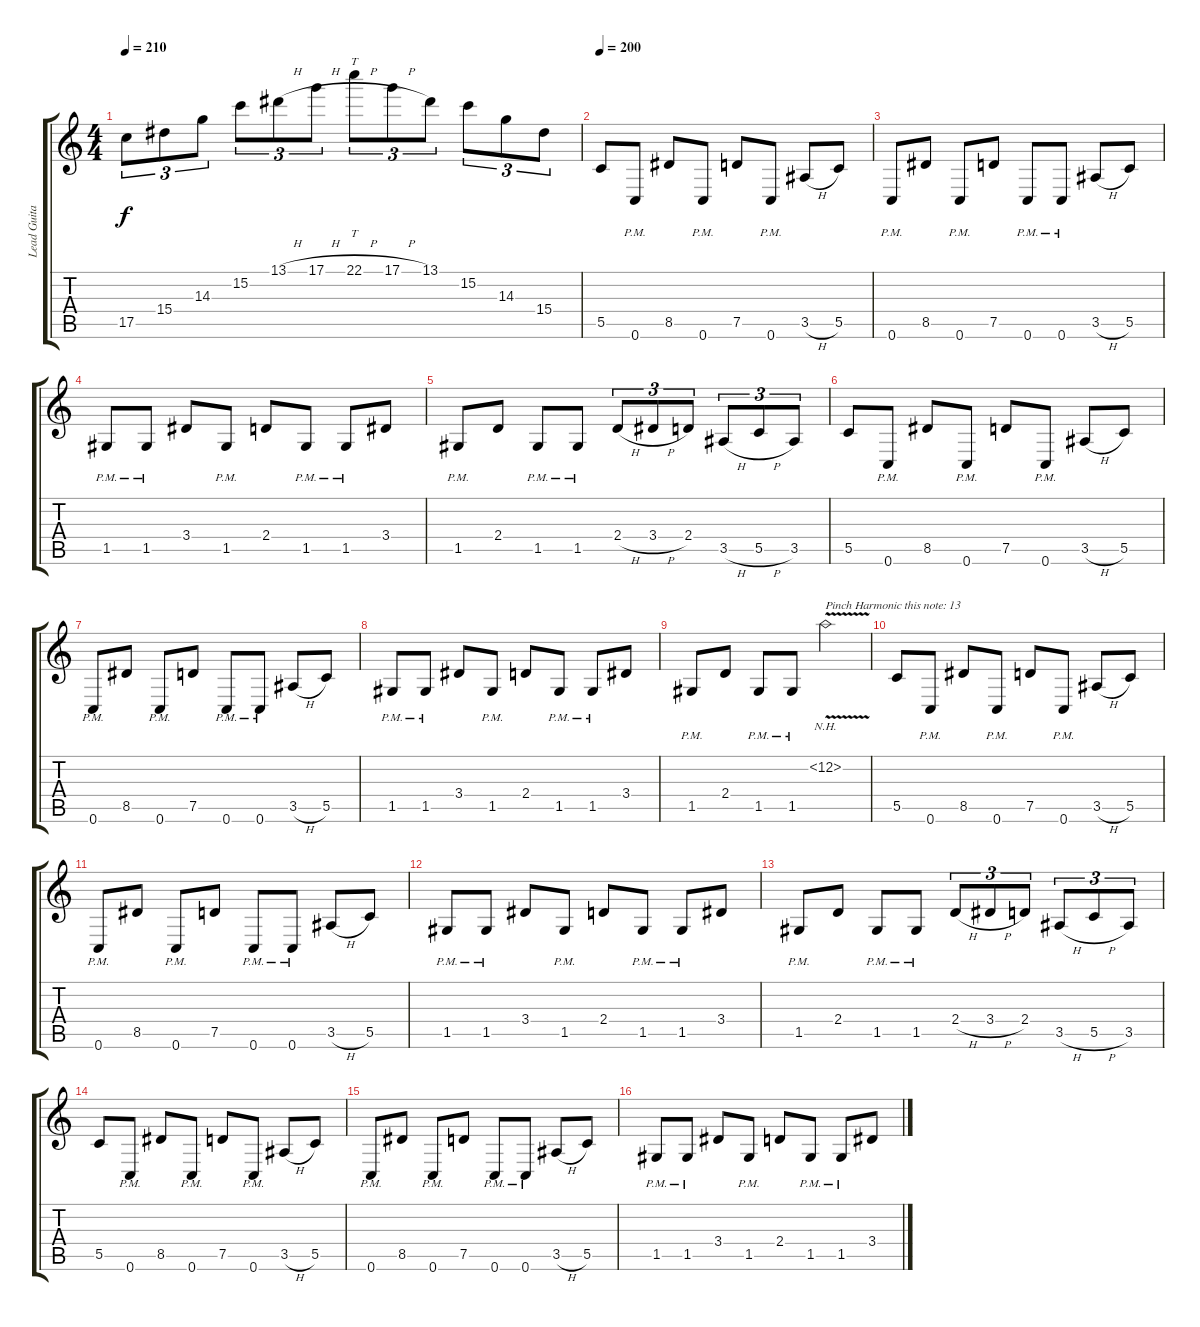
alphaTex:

\track ("Lead Guitar" "Lead Guita") {instrument distortionguitar}
\staff {score tabs}
\tuning (D4 A3 F3 C3 G2 C2) {hide}
\ts (4 4)
\tempo 210
\clef g2
\ks c
17.5.8{tu (3 2) dy f} 15.4.8{tu (3 2)} 14.3.8{tu (3 2)} 15.2.8{tu (3 2)} 13.1{h}.8{tu (3 2)} 17.1{h}.8{tu (3 2)} 22.1{h}.8{tt tu (3 2)} 17.1{h}.8{tu (3 2)} 13.1.8{tu (3 2)} 15.2.8{tu (3 2)} 14.3.8{tu (3 2)} 15.4.8{tu (3 2)} |
\tempo 200
5.5.8 0.6{pm}.8 8.5.8 0.6{pm}.8 7.5.8 0.6{pm}.8 3.5{h}.8 5.5.8 |
0.6{pm}.8 8.5.8 0.6{pm}.8 7.5.8 0.6{pm}.8 0.6{pm}.8 3.5{h}.8 5.5.8 |
1.5{pm}.8 1.5{pm}.8 3.4.8 1.5{pm}.8 2.4.8 1.5{pm}.8 1.5{pm}.8 3.4.8 |
1.5{pm}.8 2.4.8 1.5{pm}.8 1.5{pm}.8 2.4{h}.8{tu (3 2)} 3.4{h}.8{tu (3 2)} 2.4.8{tu (3 2)} 3.5{h}.8{tu (3 2)} 5.5{h}.8{tu (3 2)} 3.5.8{tu (3 2)} |
5.5.8 0.6{pm}.8 8.5.8 0.6{pm}.8 7.5.8 0.6{pm}.8 3.5{h}.8 5.5.8 |
0.6{pm}.8 8.5.8 0.6{pm}.8 7.5.8 0.6{pm}.8 0.6{pm}.8 3.5{h}.8 5.5.8 |
1.5{pm}.8 1.5{pm}.8 3.4.8 1.5{pm}.8 2.4.8 1.5{pm}.8 1.5{pm}.8 3.4.8 |
1.5{pm}.8 2.4.8 1.5{pm}.8 1.5{pm}.8 13.2{nh v}.2{txt "Pinch Harmonic this note: 13"} |
5.5.8 0.6{pm}.8 8.5.8 0.6{pm}.8 7.5.8 0.6{pm}.8 3.5{h}.8 5.5.8 |
0.6{pm}.8 8.5.8 0.6{pm}.8 7.5.8 0.6{pm}.8 0.6{pm}.8 3.5{h}.8 5.5.8 |
1.5{pm}.8 1.5{pm}.8 3.4.8 1.5{pm}.8 2.4.8 1.5{pm}.8 1.5{pm}.8 3.4.8 |
1.5{pm}.8 2.4.8 1.5{pm}.8 1.5{pm}.8 2.4{h}.8{tu (3 2)} 3.4{h}.8{tu (3 2)} 2.4.8{tu (3 2)} 3.5{h}.8{tu (3 2)} 5.5{h}.8{tu (3 2)} 3.5.8{tu (3 2)} |
5.5.8 0.6{pm}.8 8.5.8 0.6{pm}.8 7.5.8 0.6{pm}.8 3.5{h}.8 5.5.8 |
0.6{pm}.8 8.5.8 0.6{pm}.8 7.5.8 0.6{pm}.8 0.6{pm}.8 3.5{h}.8 5.5.8 |
1.5{pm}.8 1.5{pm}.8 3.4.8 1.5{pm}.8 2.4.8 1.5{pm}.8 1.5{pm}.8 3.4.8
